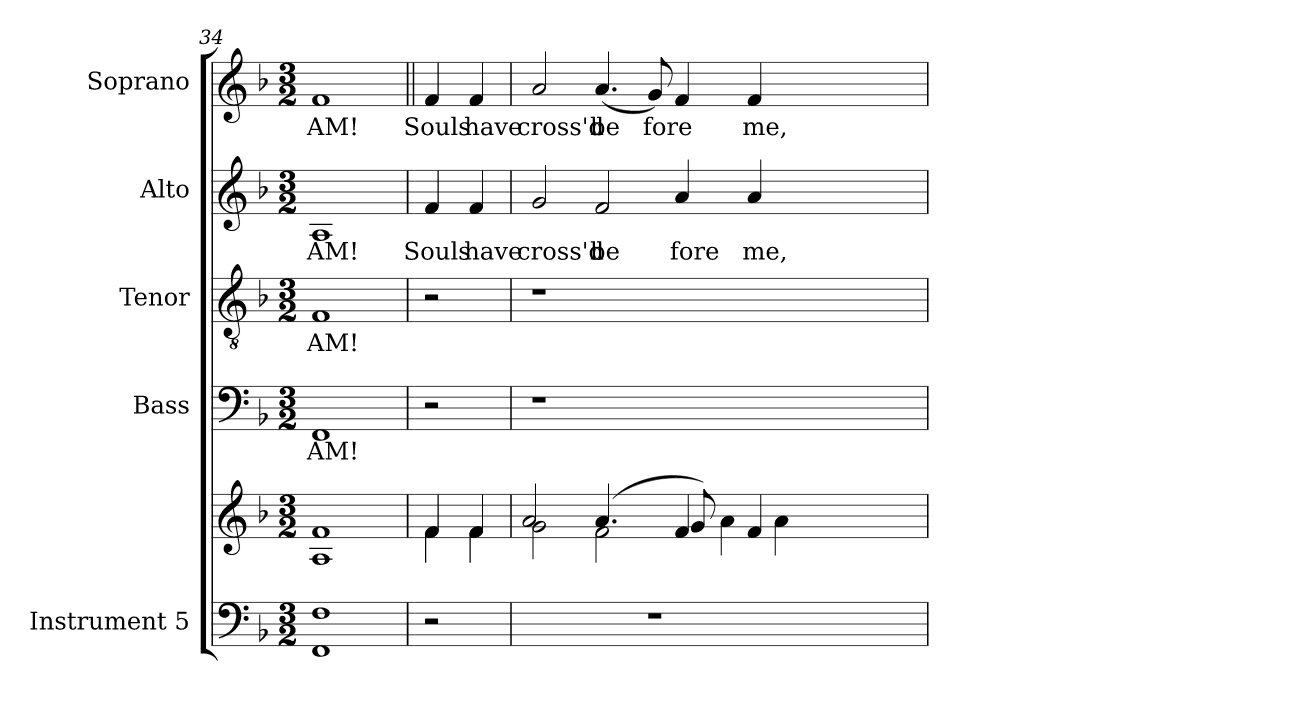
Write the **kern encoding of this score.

**kern	**kern	**kern	**text	**kern	**text	**kern	**text	**kern	**text
*part5	*part5	*part4	*part4	*part3	*part3	*part2	*part2	*part1	*part1
*staff6	*staff5	*staff4	*staff4	*staff3	*staff3	*staff2	*staff2	*staff1	*staff1
*I"Instrument 5	*	*I"Bass	*	*I"Tenor	*	*I"Alto	*	*I"Soprano	*
*clefF4	*clefG2	*clefF4	*	*clefGv2	*	*clefG2	*	*clefG2	*
*k[b-]	*k[b-]	*k[b-]	*	*k[b-]	*	*k[b-]	*	*k[b-]	*
*F:	*F:	*F:	*	*F:	*	*F:	*	*F:	*
*M3/2	*M3/2	*M3/2	*	*M3/2	*	*M3/2	*	*M3/2	*
=34	=34	=34	=34	=34	=34	=34	=34	=34	=34
!	!	!	!LO:LY:b:cj	!	!LO:LY:b:cj	!	!LO:LY:b:cj	!	!LO:LY:b:cj
1F 1FF	1A 1f	1FF	AM!	1F	AM!	1A	AM!	1f	AM!
=35	=35	=35	=35||	=35	=35||	=35	=35||	=35||	=35||
*	*^	*	*	*	*	*	*	*	*
!	!	!	!	!	!	!	!	!LO:LY:b:cj	!	!LO:LY:b:cj
2r	4f/	4f\	2r	.	2r	.	4f/	Souls	4f/	Souls
!	!	!	!	!	!	!	!	!LO:LY:b:cj	!	!LO:LY:b:cj
.	4f/	4f\	.	.	.	.	4f/	have	4f/	have
=36	=36	=36	=36	=36	=36	=36	=36	=36	=36	=36
!	!	!	!LO:N:vis=1	!	!LO:N:vis=1	!	!	!LO:LY:b:cj	!	!LO:LY:b:cj
2..ryy	2g\	2a/	1.r	.	1.r	.	2g/	cross'd	2a/	cross'd
!	!	!	!	!	!	!	!	!LO:LY:b:cj	!	!LO:LY:b:cj
.	(>4.a/	2f\	.	.	.	.	2f/	be	(<4.a/	be
!LO:N:vis=1	!	!	!	!	!	!	!	!	!	!LO:LY:b
1.r	8ryy	.	.	.	.	.	.	.	8g/)	fore
!	!	!	!	!	!	!	!	!LO:LY:b:cj	!	!
.	4f/	8g/)	.	.	.	.	4a/	fore	4f/	.
.	.	4a\	.	.	.	.	.	.	.	.
!	!	!	!	!	!	!	!	!LO:LY:b:cj	!	!LO:LY:b:cj
.	4f/	.	.	.	.	.	4a/	me,	4f/	me,
.	.	4a\	.	.	.	.	.	.	.	.
.	2.ryy	.	2..ryy	.	2..ryy	.	2..ryy	.	2..ryy	.
.	.	2.ryy	.	.	.	.	.	.	.	.
.	8ryy	.	.	.	.	.	.	.	.	.
*	*v	*v	*	*	*	*	*	*	*	*
=	=	=	=	=	=	=	=	=	=
*-	*-	*-	*-	*-	*-	*-	*-	*-	*-
